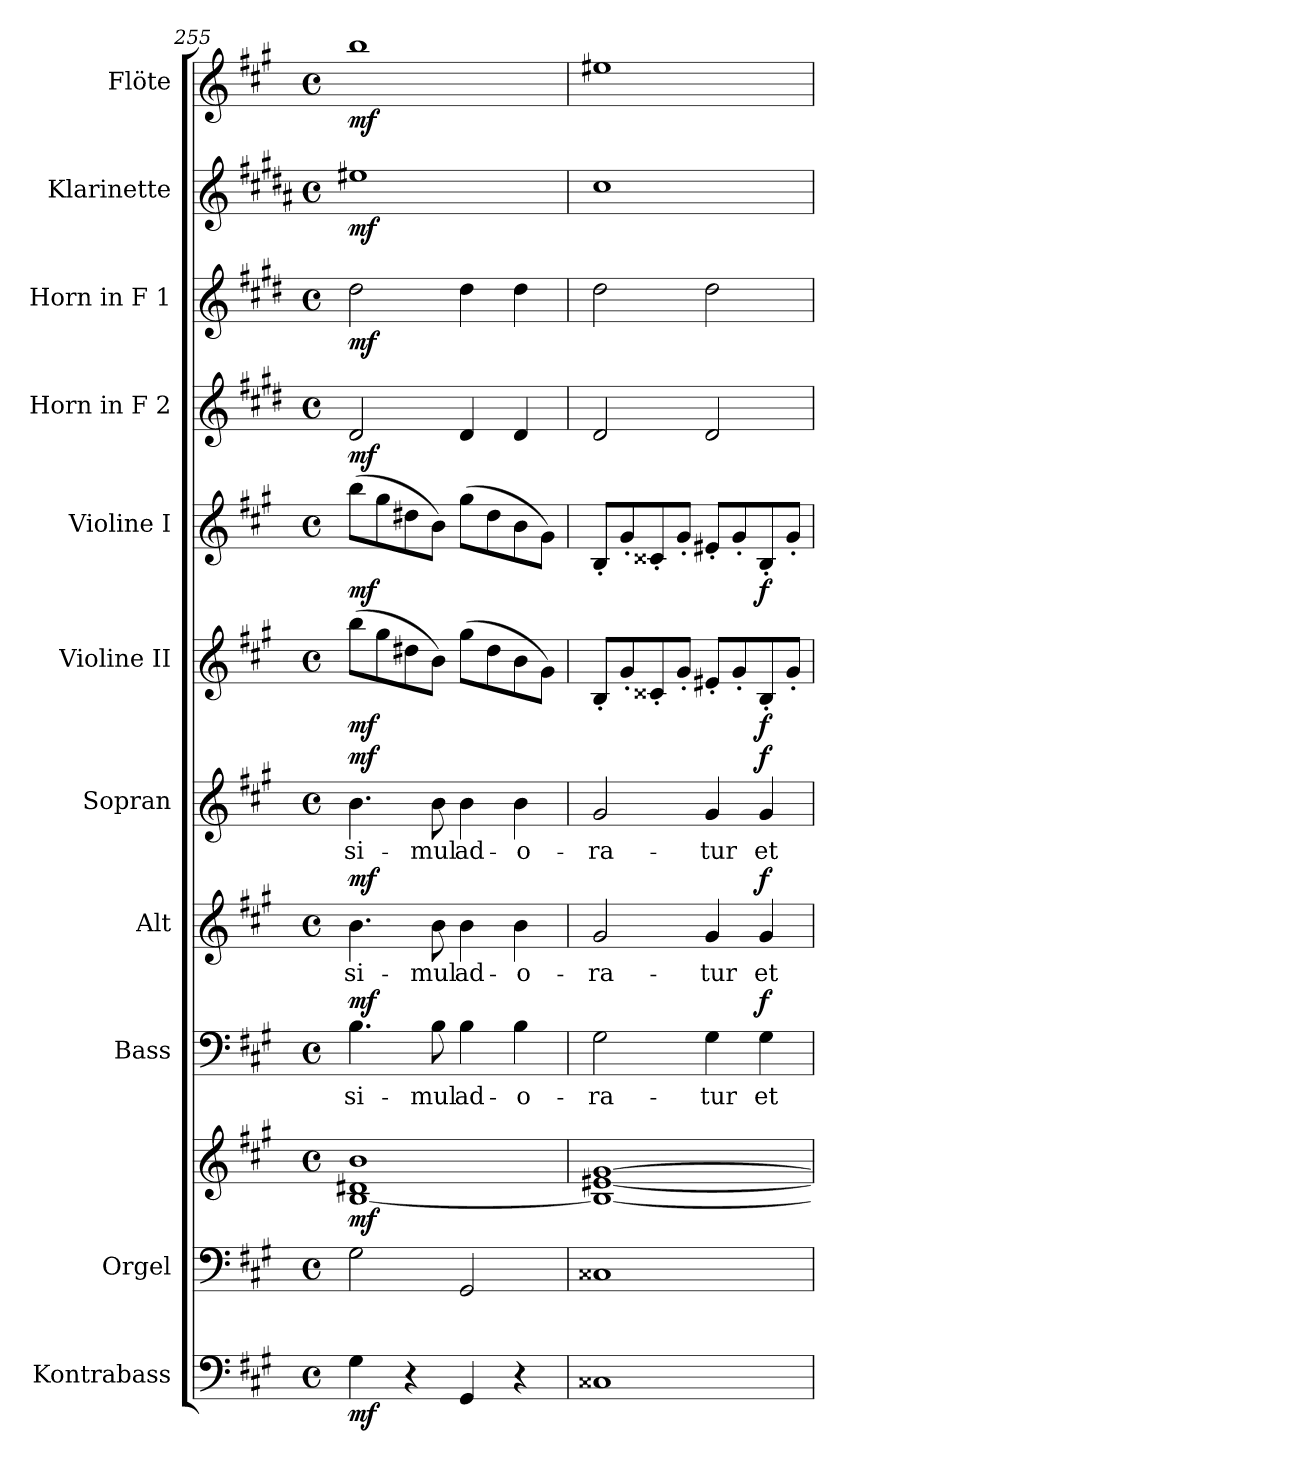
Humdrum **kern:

**kern	**dynam	**kern	**kern	**dynam	**kern	**text	**dynam	**kern	**text	**dynam	**kern	**text	**dynam	**kern	**dynam	**kern	**dynam	**kern	**dynam	**kern	**dynam	**kern	**dynam	**kern	**dynam
*part11	*part11	*part10	*part10	*part10	*part9	*part9	*part9	*part8	*part8	*part8	*part7	*part7	*part7	*part6	*part6	*part5	*part5	*part4	*part4	*part3	*part3	*part2	*part2	*part1	*part1
*staff12	*staff12	*staff11	*staff10	*staff10/11	*staff9	*staff9	*staff9	*staff8	*staff8	*staff8	*staff7	*staff7	*staff7	*staff6	*staff6	*staff5	*staff5	*staff4	*staff4	*staff3	*staff3	*staff2	*staff2	*staff1	*staff1
*I"Kontrabass	*	*I"Orgel	*	*	*I"Bass	*	*	*I"Alt	*	*	*I"Sopran	*	*	*I"Violine II	*	*I"Violine I	*	*I"Horn in F 2	*	*I"Horn in F 1	*	*I"Klarinette	*	*I"Flöte	*
*I'Kb.	*	*I'Org.	*	*	*I'B.	*	*	*I'A.	*	*	*I'S.	*	*	*I'Vl. II	*	*I'Vl. I	*	*	*	*	*	*I'Kl.	*	*I'Fl.	*
*clefF4	*	*clefF4	*clefG2	*	*clefF4	*	*	*clefG2	*	*	*clefG2	*	*	*clefG2	*	*clefG2	*	*clefG2	*	*clefG2	*	*clefG2	*	*clefG2	*
*ITrd7c12	*	*	*	*	*	*	*	*	*	*	*	*	*	*	*	*	*	*ITrd4c7	*	*ITrd4c7	*	*ITrd1c2	*	*	*
*k[f#c#g#]	*	*k[f#c#g#]	*k[f#c#g#]	*	*k[f#c#g#]	*	*	*k[f#c#g#]	*	*	*k[f#c#g#]	*	*	*k[f#c#g#]	*	*k[f#c#g#]	*	*k[f#c#g#]	*	*k[f#c#g#]	*	*k[f#c#g#]	*	*k[f#c#g#]	*
*A:	*	*A:	*A:	*	*A:	*	*	*A:	*	*	*A:	*	*	*A:	*	*A:	*	*A:	*	*A:	*	*A:	*	*A:	*
*M4/4	*	*M4/4	*M4/4	*	*M4/4	*	*	*M4/4	*	*	*M4/4	*	*	*M4/4	*	*M4/4	*	*M4/4	*	*M4/4	*	*M4/4	*	*M4/4	*
*met(c)	*	*met(c)	*met(c)	*	*met(c)	*	*	*met(c)	*	*	*met(c)	*	*	*met(c)	*	*met(c)	*	*met(c)	*	*met(c)	*	*met(c)	*	*met(c)	*
=255	=255	=255	=255	=255	=255	=255	=255	=255	=255	=255	=255	=255	=255	=255	=255	=255	=255	=255	=255	=255	=255	=255	=255	=255	=255
!	!LO:DY:b	!	!	!LO:DY:b	!	!LO:LY:b	!LO:DY:a	!	!LO:LY:b	!LO:DY:a	!	!LO:LY:b	!LO:DY:a	!	!LO:DY:b	!	!LO:DY:b	!	!LO:DY:b	!	!LO:DY:b	!	!LO:DY:b	!	!LO:DY:b
4GG#\	mf	2G#\	[1B 1d#X 1b	mf	4.B\	si-	mf	4.b\	si-	mf	4.b\	si-	mf	(>8bb\L	mf	(>8bb\L	mf	2G#/	mf	2g#\	mf	1dd#X	mf	1bb	mf
.	.	.	.	.	.	.	.	.	.	.	.	.	.	8gg#\	.	8gg#\	.	.	.	.	.	.	.	.	.
4r	.	.	.	.	.	.	.	.	.	.	.	.	.	8dd#X\	.	8dd#X\	.	.	.	.	.	.	.	.	.
!	!	!	!	!	!	!LO:LY:b	!	!	!LO:LY:b	!	!	!LO:LY:b	!	!	!	!	!	!	!	!	!	!	!	!	!
.	.	.	.	.	8B\	-mul	.	8b\	-mul	.	8b\	-mul	.	8b\J)	.	8b\J)	.	.	.	.	.	.	.	.	.
!	!	!	!	!	!	!LO:LY:b	!	!	!LO:LY:b	!	!	!LO:LY:b	!	!	!	!	!	!	!	!	!	!	!	!	!
4GGG#/	.	2GG#/	.	.	4B\	ad-	.	4b\	ad-	.	4b\	ad-	.	(>8gg#\L	.	(>8gg#\L	.	4G#/	.	4g#\	.	.	.	.	.
.	.	.	.	.	.	.	.	.	.	.	.	.	.	8dd#\	.	8dd#\	.	.	.	.	.	.	.	.	.
!	!	!	!	!	!	!LO:LY:b	!	!	!LO:LY:b	!	!	!LO:LY:b	!	!	!	!	!	!	!	!	!	!	!	!	!
4r	.	.	.	.	4B\	-o-	.	4b\	-o-	.	4b\	-o-	.	8b\	.	8b\	.	4G#/	.	4g#\	.	.	.	.	.
.	.	.	.	.	.	.	.	.	.	.	.	.	.	8g#\J)	.	8g#\J)	.	.	.	.	.	.	.	.	.
!!LO:PB:g=z
=256	=256	=256	=256	=256	=256	=256	=256	=256	=256	=256	=256	=256	=256	=256	=256	=256	=256	=256	=256	=256	=256	=256	=256	=256	=256
!	!	!	!	!	!	!LO:LY:b	!	!	!LO:LY:b	!	!	!LO:LY:b	!	!	!	!	!	!	!	!	!	!	!	!	!
1CC##X	.	1C##X	1B_ [1e#X [1g#	.	2G#\	-ra-	.	2g#/	-ra-	.	2g#/	-ra-	.	8B'</L	.	8B'</L	.	2G#/	.	2g#\	.	1b	.	1ee#X	.
.	.	.	.	.	.	.	.	.	.	.	.	.	.	8g#'</	.	8g#'</	.	.	.	.	.	.	.	.	.
.	.	.	.	.	.	.	.	.	.	.	.	.	.	8c##X'</	.	8c##X'</	.	.	.	.	.	.	.	.	.
.	.	.	.	.	.	.	.	.	.	.	.	.	.	8g#'</J	.	8g#'</J	.	.	.	.	.	.	.	.	.
!	!	!	!	!	!	!LO:LY:b	!	!	!LO:LY:b	!	!	!LO:LY:b	!	!	!	!	!	!	!	!	!	!	!	!	!
.	.	.	.	.	4G#\	-tur	.	4g#/	-tur	.	4g#/	-tur	.	8e#X'</L	.	8e#X'</L	.	2G#/	.	2g#\	.	.	.	.	.
.	.	.	.	.	.	.	.	.	.	.	.	.	.	8g#'</	.	8g#'</	.	.	.	.	.	.	.	.	.
!	!	!	!	!	!	!LO:LY:b	!LO:DY:a	!	!LO:LY:b	!LO:DY:a	!	!LO:LY:b	!LO:DY:a	!	!LO:DY:b	!	!LO:DY:b	!	!	!	!	!	!	!	!
.	.	.	.	.	4G#\	et	f	4g#/	et	f	4g#/	et	f	8B'</	f	8B'</	f	.	.	.	.	.	.	.	.
.	.	.	.	.	.	.	.	.	.	.	.	.	.	8g#'</J	.	8g#'</J	.	.	.	.	.	.	.	.	.
=	=	=	=	=	=	=	=	=	=	=	=	=	=	=	=	=	=	=	=	=	=	=	=	=	=
*-	*-	*-	*-	*-	*-	*-	*-	*-	*-	*-	*-	*-	*-	*-	*-	*-	*-	*-	*-	*-	*-	*-	*-	*-	*-
